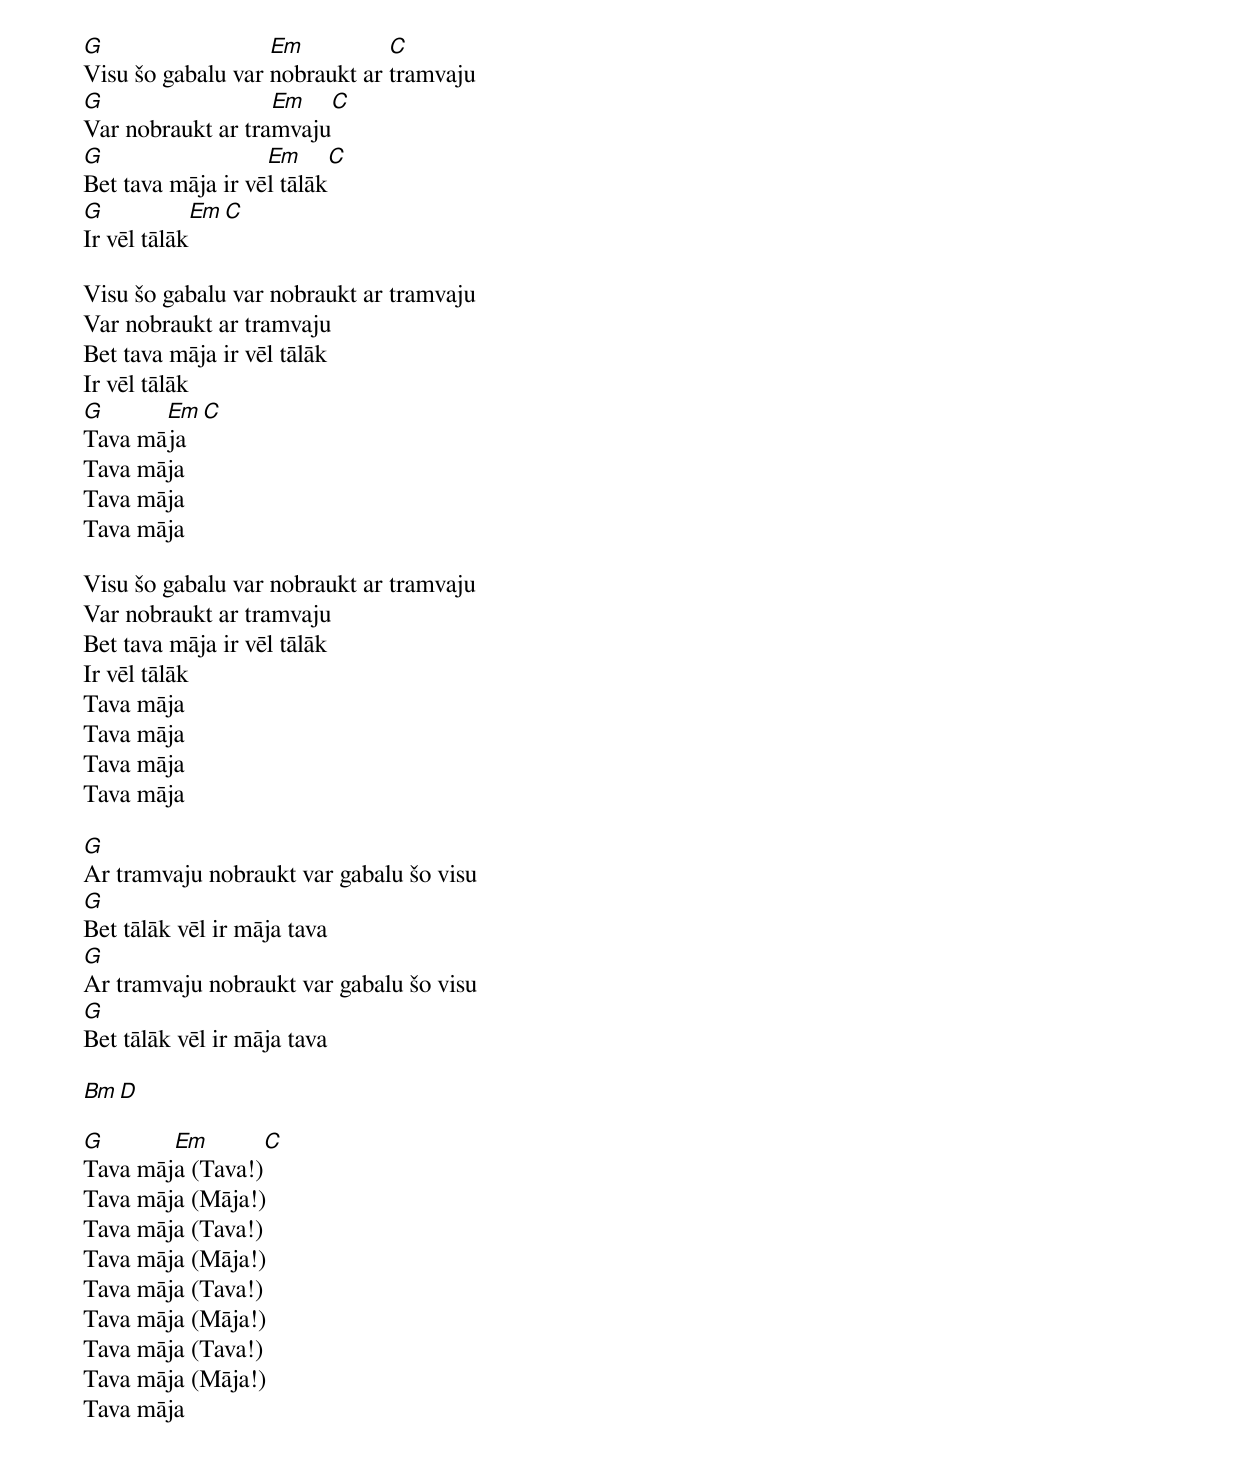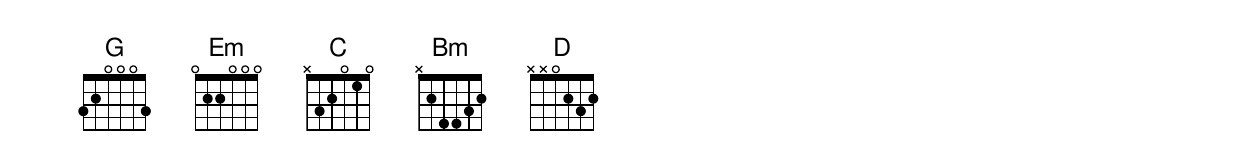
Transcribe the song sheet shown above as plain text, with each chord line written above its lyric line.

G                  Em          C
Visu šo gabalu var nobraukt ar tramvaju
G                  Em          C
Var nobraukt ar tramvaju
G                  Em          C
Bet tava māja ir vēl tālāk
G                  Em          C
Ir vēl tālāk

Visu šo gabalu var nobraukt ar tramvaju
Var nobraukt ar tramvaju
Bet tava māja ir vēl tālāk
Ir vēl tālāk
G      Em          C
Tava māja
Tava māja
Tava māja
Tava māja

Visu šo gabalu var nobraukt ar tramvaju
Var nobraukt ar tramvaju
Bet tava māja ir vēl tālāk
Ir vēl tālāk
Tava māja
Tava māja
Tava māja
Tava māja

G
Ar tramvaju nobraukt var gabalu šo visu
G
Bet tālāk vēl ir māja tava
G
Ar tramvaju nobraukt var gabalu šo visu
G
Bet tālāk vēl ir māja tava

Bm     D

G       Em          C
Tava māja (Tava!)
Tava māja (Māja!)
Tava māja (Tava!)
Tava māja (Māja!)
Tava māja (Tava!)
Tava māja (Māja!)
Tava māja (Tava!)
Tava māja (Māja!)
Tava māja
